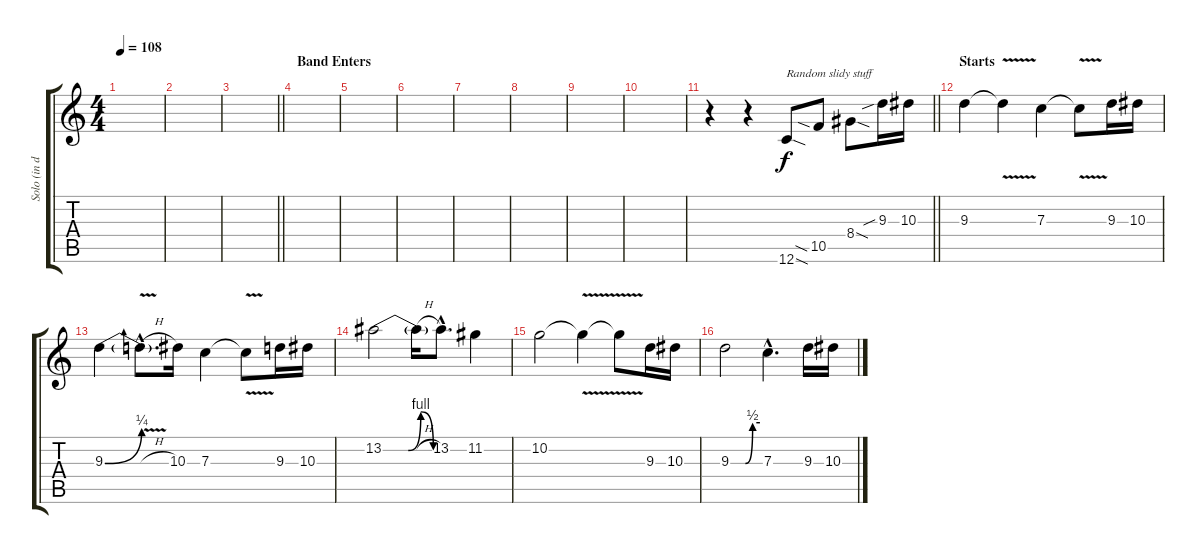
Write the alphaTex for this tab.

\track ("Solo (in drop C)" "Solo (in d") {instrument distortionguitar}
\staff {score tabs}
\tuning (D4 A3 F3 C3 G2 C2) {hide}
\ts (4 4)
\tempo 108
\clef g2
\ks c
|
|
\barLineRight lightlight
|
\section ("" "Band Enters")
|
|
|
|
|
|
|
\barLineRight lightlight
r.4 r.4 12.6{sod}.8{txt "Random slidy stuff"} 10.5{sia}.8 8.4{sod}.8 9.3{sib}.16 10.3.16 |
\section ("" "Starts")
9.3.4 9.3{v t}.4 7.3.4 7.3{v t}.8 9.3.16 10.3.16 |
9.3{be (bend 0 0 60 1)}.4 9.3{v h hac t}.8{d} 10.3.16 7.3.4 7.3{v t}.8 9.3.16 10.3.16 |
13.2{be (custom 0 0 30 0 45 4 60 0)}.2 13.2{h t}.16 13.2{hac}.8{d} 11.2.4 |
10.2.2 10.2{v t}.4 10.2{t}.8 9.3.16 10.3.16 |
9.3{be (custom 0 0 30 0 45 2 60 2)}.2 7.3{hac}.4{d} 9.3.16 10.3.16
